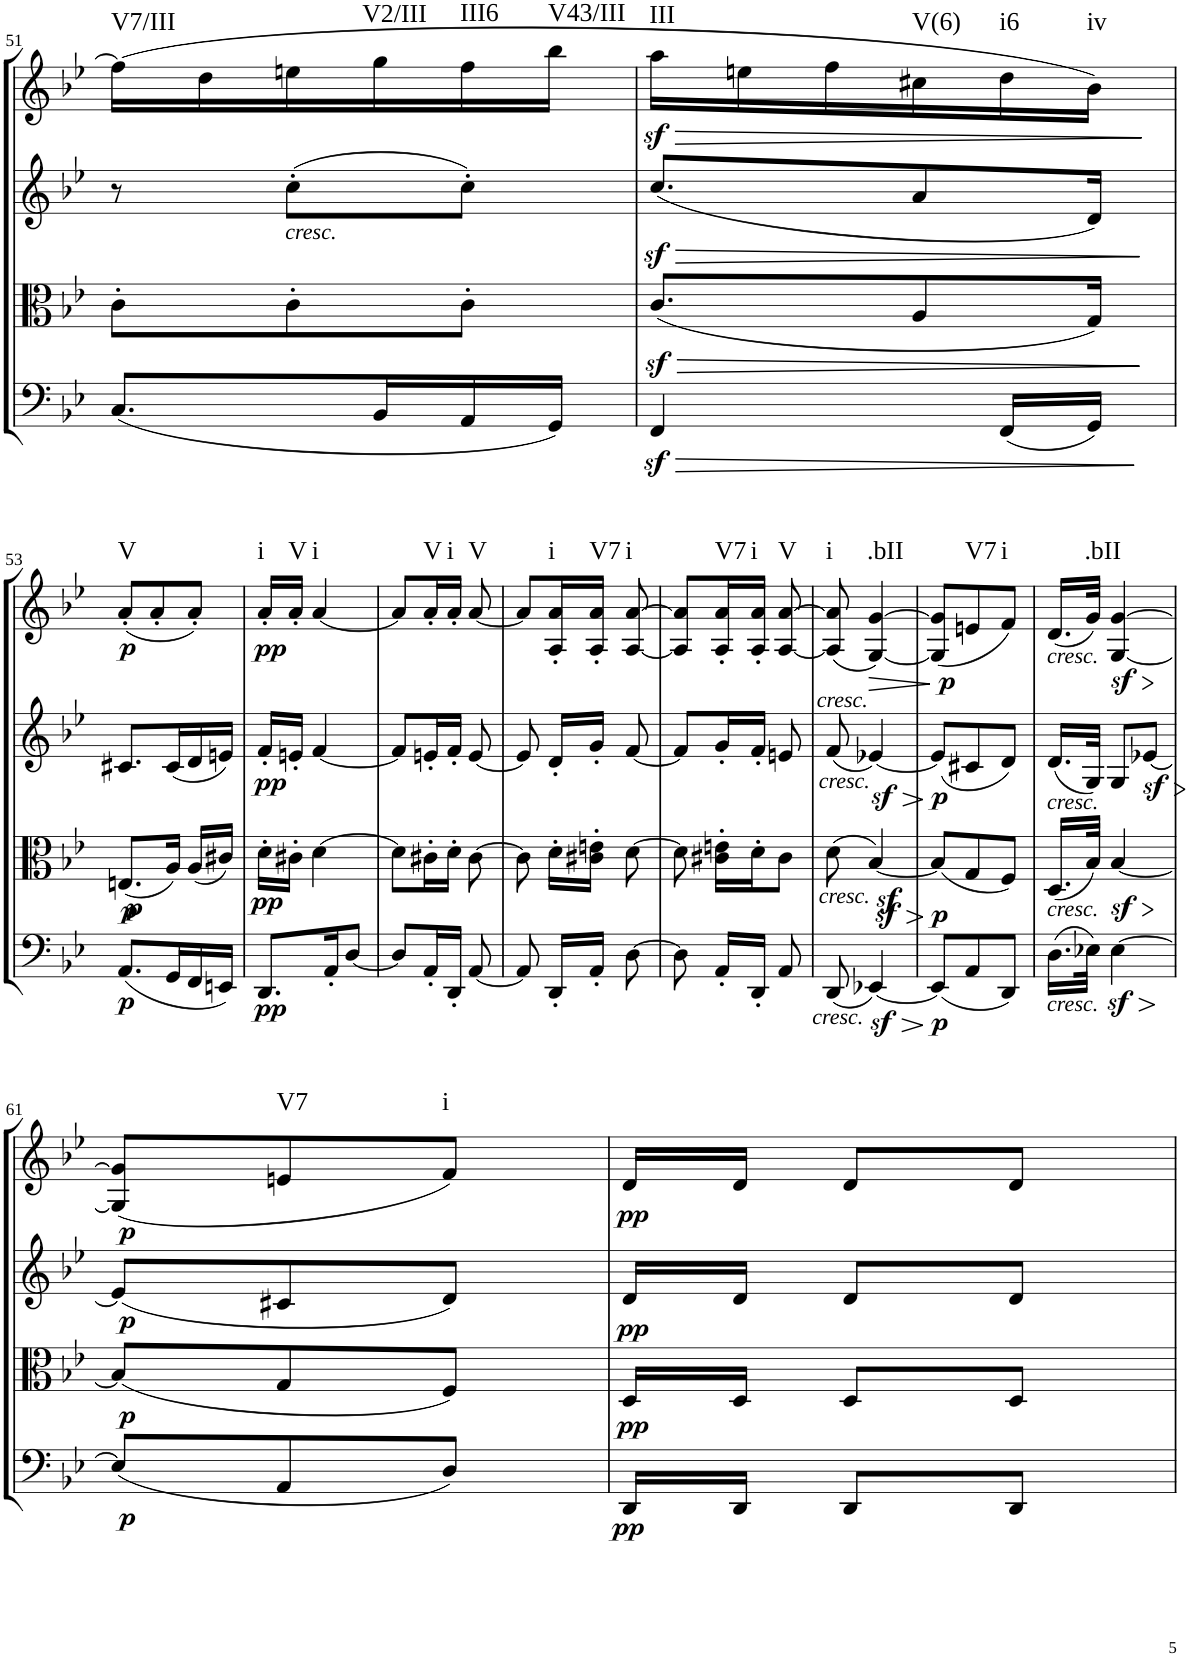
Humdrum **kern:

**kern	**dynam	**kern	**dynam	**kern	**dynam	**kern	**dynam	**harte
*part4	*part4	*part3	*part3	*part2	*part2	*part1	*part1	*part1
*staff4	*staff4	*staff3	*staff3	*staff2	*staff2	*staff1	*staff1	*
*I"Cello	*	*I"Viola	*	*I"2nd Violin	*	*I"1st Violin	*	*
*	*	*I'Vla	*	*I'Vln	*	*I'Vln	*	*
!!LO:PB:g=z
*clefF4	*	*clefC3	*	*clefG2	*	*clefG2	*	*
*k[b-e-]	*	*k[b-e-]	*	*k[b-e-]	*	*k[b-e-]	*	*
*B-:	*	*B-:	*	*B-:	*	*B-:	*	*
*M3/8	*	*M3/8	*	*M3/8	*	*M3/8	*	*
=51	=51	=51	=51	=51	=51	=51	=51	=51
!	!	!	!	!	!	!	!	!LO:H:kt=V7/III
(8.C/L	.	8c'\L	.	8r	.	(16ff\LL]	.	N
.	.	.	.	.	.	16dd\	.	.
!	!	!	!	!LO:TX:b:i:t=cresc.	!	!	!	!
.	.	8c'\	.	(8cc'\L	.	16een\	.	.
!	!	!	!	!	!	!	!	!LO:H:kt=V2/III
16BB-/L	.	.	.	.	.	16gg\	.	N
!	!	!	!	!	!	!	!	!LO:H:kt=III6
16AA/	.	8c'\J	.	8cc'\J)	.	16ff\	.	N
!	!	!	!	!	!	!	!	!LO:H:kt=V43/III
16GG/JJ)	.	.	.	.	.	16bb-\JJ	.	N
=52	=52	=52	=52	=52	=52	=52	=52	=52
!	!LO:HP:b	!	!LO:HP:b	!	!LO:HP:b	!	!LO:HP:b	!
!	!	!	!	!	!	!	!LO:DY:n=1:b	!LO:H:kt=III
4FFz</	>	(8.cz</L	>	(8.ccz</L	>	16aa\LL	> sf	N
.	.	.	.	.	.	16een\	.	.
.	.	.	.	.	.	16ff\	.	.
!	!	!	!	!	!	!	!	!LO:H:kt=V(6)
.	.	8A/	.	8a/	.	16cc#X\	.	N
!	!	!	!	!	!	!	!	!LO:H:kt=i6
(16FF/LL	.	.	.	.	.	16dd\	.	N
!	!	!	!	!	!	!	!	!LO:H:kt=iv
16GG/JJ)	.	16G/Jk)	.	16d/Jk)	.	16b-\JJ)	.	N
.	]	.	]	.	]	.	]	.
!!LO:LB:g=z
=53	=53	=53	=53	=53	=53	=53	=53	=53
!	!LO:DY:b	!	!LO:DY:b	!	!	!	!	!
!	!	!	!LO:DY:n=1:b	!	!	!	!LO:DY:b	!LO:H:kt=V
(8.AA/L	p	(8.En/L	p p	8.c#X/L	.	(8a'/L	p	N
.	.	.	.	.	.	8a'/	.	.
16GG/L	.	16A/Jk)	.	(16c#/L	.	.	.	.
16FF/	.	(16A/LL	.	16d/	.	8a'/J)	.	.
16EEn/JJ)	.	16c#X/JJ)	.	16en/JJ)	.	.	.	.
=54	=54	=54	=54	=54	=54	=54	=54	=54
!	!LO:DY:b	!	!LO:DY:b	!	!LO:DY:b	!	!LO:DY:b	!LO:H:kt=i
8.DD/L	pp	16d'\LL	pp	16f'/LL	pp	16a'/LL	pp	N
!	!	!	!	!	!	!	!	!LO:H:kt=V
.	.	16c#X'\JJ	.	16en'/JJ	.	16a'/JJ	.	N
!	!	!	!	!	!	!	!	!LO:H:kt=i
.	.	[4d\	.	[4f/	.	[4a/	.	N
16AA'/K	.	.	.	.	.	.	.	.
[8D/J	.	.	.	.	.	.	.	.
=55	=55	=55	=55	=55	=55	=55	=55	=55
8D/L]	.	8d\L]	.	8f/L]	.	8a/L]	.	.
!	!	!	!	!	!	!	!	!LO:H:kt=V
16AA'/L	.	16c#X'\L	.	16en'/L	.	16a'/L	.	N
!	!	!	!	!	!	!	!	!LO:H:kt=i
16DD'/JJ	.	16d'\JJ	.	16f'/JJ	.	16a'/JJ	.	N
!	!	!	!	!	!	!	!	!LO:H:kt=V
[8AA/	.	[8c#\	.	[8e/	.	[8a/	.	N
=56	=56	=56	=56	=56	=56	=56	=56	=56
8AA/]	.	8c#\]	.	8e/]	.	8a/L]	.	.
!	!	!	!	!	!	!	!	!LO:H:kt=i
16DD'/LL	.	16d'\LL	.	16d'/LL	.	16A/' 16a/'L	.	N
!	!	!	!	!	!	!	!	!LO:H:kt=V7
16AA'/JJ	.	16c#X\' 16en\'JJ	.	16g'/JJ	.	16A/' 16a/'JJ	.	N
!	!	!	!	!	!	!	!	!LO:H:kt=i
[8D\	.	[8d\	.	[8f/	.	[8A/ [8a/	.	N
=57	=57	=57	=57	=57	=57	=57	=57	=57
8D\]	.	8d\]	.	8f/L]	.	8A/] 8a/]L	.	.
!	!	!	!	!	!	!	!	!LO:H:kt=V7
16AA'/LL	.	16c#X\' 16en\'LL	.	16g'/L	.	16A/' 16a/'L	.	N
!	!	!	!	!	!	!	!	!LO:H:kt=i
16DD'/JJ	.	16d'\J	.	16f'/JJ	.	16A/' 16a/'JJ	.	N
!	!	!	!	!	!	!	!	!LO:H:kt=V
8AA/	.	8c#\J	.	8en/	.	[8A/ [8a/	.	N
=58	=58	=58	=58	=58	=58	=58	=58	=58
!	!	!	!	!	!	!LO:TX:b:i:t=cresc.	!	!
!	!	!	!	!LO:TX:b:i:t=cresc.	!	!	!	!
!	!	!LO:TX:b:i:t=cresc.	!	!	!	!	!	!
!LO:TX:b:i:t=cresc.	!	!	!	!	!	!	!	!LO:H:kt=i
(8DD/	.	(8d\	.	(8f/	.	(8A/] 8a/]	.	N
!	!LO:HP:b	!	!LO:HP:b	!	!LO:HP:b	!	!LO:HP:b	!LO:H:kt=.bII
[4EE-Xz</)	>	[4B-z</)	>	[4e-Xz</)	>	[4G/ [4g/)	>	N
.	]	.	]	.	]	.	]	.
=59	=59	=59	=59	=59	=59	=59	=59	=59
!	!LO:DY:b	!	!LO:DY:b	!	!LO:DY:b	!	!LO:DY:b	!
(8EE-/L]	p	(8B-/L]	p	(8e-/L]	p	(8G/] 8g/]L	p	.
!	!	!	!	!	!	!	!	!LO:H:kt=V7
8AA/	.	8G/	.	8c#X/	.	8en/	.	N
!	!	!	!	!	!	!	!	!LO:H:kt=i
8DD/J)	.	8F/J)	.	8d/J)	.	8f/J)	.	N
=60	=60	=60	=60	=60	=60	=60	=60	=60
!	!	!	!	!	!	!LO:TX:b:i:t=cresc.	!	!
!	!	!	!	!LO:TX:b:i:t=cresc.	!	!	!	!
!	!	!LO:TX:b:i:t=cresc.	!	!	!	!	!	!
!LO:TX:b:i:t=cresc.	!	!	!	!	!	!	!	!
(16.D\LL	.	(16.D/LL	.	(16.d/LL	.	(16.d/LL	.	.
!	!	!	!	!	!	!	!	!LO:H:kt=.bII
32E-X\JJk)	.	32B-/JJk)	.	32G/JJk)	.	32g/JJk)	.	N
!	!LO:HP:b	!	!LO:HP:b	!	!	!	!LO:HP:b	!
[4E-z<\	>	[4B-z</	>	8G/L	.	[4G/z< [4g/z<	>	.
!	!	!	!	!	!LO:HP:b	!	!	!
.	.	.	.	[8e-Xz</J	>	.	.	.
.	]	.	]	.	]	.	]	.
!!LO:LB:g=z
=61	=61	=61	=61	=61	=61	=61	=61	=61
!	!LO:DY:b	!	!LO:DY:b	!	!LO:DY:b	!	!LO:DY:b	!
(8E-/L]	p	(8B-/L]	p	(8e-/L]	p	(8G/] 8g/]L	p	.
!	!	!	!	!	!	!	!	!LO:H:kt=V7
8AA/	.	8G/	.	8c#X/	.	8en/	.	N
!	!	!	!	!	!	!	!	!LO:H:kt=i
8D/J)	.	8F/J)	.	8d/J)	.	8f/J)	.	N
=62	=62	=62	=62	=62	=62	=62	=62	=62
!	!LO:DY:b	!	!LO:DY:b	!	!LO:DY:b	!	!LO:DY:b	!
16DD/LL	pp	16D/LL	pp	16d/LL	pp	16d/LL	pp	.
16DD/JJ	.	16D/JJ	.	16d/JJ	.	16d/JJ	.	.
8DD/L	.	8D/L	.	8d/L	.	8d/L	.	.
8DD/J	.	8D/J	.	8d/J	.	8d/J	.	.
=	=	=	=	=	=	=	=	=
*-	*-	*-	*-	*-	*-	*-	*-	*-
